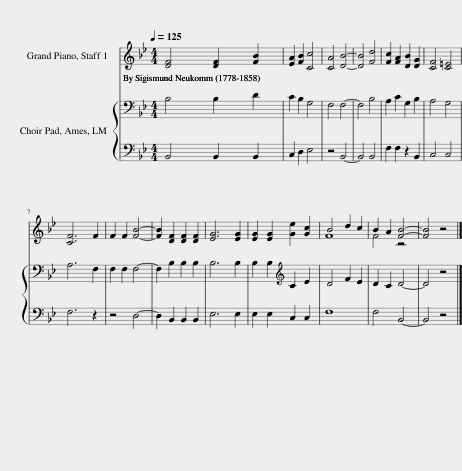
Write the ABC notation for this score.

X:1
%%score ( 1 2 ) { 3 | 4 }
L:1/8
Q:1/4=125
M:4/4
I:linebreak $
K:Bb
V:1 treble
V:2 treble
V:3 bass
V:4 bass
V:1
 [DF]4 [DF]2 [FB]2 | [EA]2 [FB]2 [Cc]4 | [CA]4 [DB]4- | [DB]4 [Fd]4 | [Fc]2 [FA]2 [DB]2 [DG]2 | %5
 [CF]4 [C=E]4 |$ [CF]6 F2 | F2 F2 [FB]4- | [FB]2 [DF]2 [DF]2 [DF]2 | [EG]6 [EG]2 | %10
 [EG]2 [EG]2 [Ge]2 [Gc]2 | B4 d2 c2 | B2 A2 [FB]4- | [FB]4 z4 |] %14
V:2
 x8 | x8 | x8 | x8 | x8 | %5
 x8 |$ x8 | x8 | x8 | x8 | %10
 x8 | F8 | F4 z4 | x8 |] %14
V:3
 B,4 B,2 D2 | C2 B,2 G,4 | F,4 F,4- | F,4 B,4 | A,2 C2 G,2 B,2 | %5
 A,4 G,4 |$ A,6 F,2 | F,2 F,2 F,4- | F,2 B,2 B,2 B,2 | B,6 B,2 | %10
 B,2 B,2[K:treble] C2 E2 | D4 F2 E2 | D2 C2 D4- | D4 z4 |] %14
V:4
 B,,4 B,,2 B,,2 | C,2 D,2 E,4 | z4 B,,4- | B,,4 B,,4 | F,2 F,2 z2 B,,2 | %5
 C,4 C,4 |$ F,6 z2 | z4 D,4- | D,2 B,,2 B,,2 B,,2 | E,6 E,2 | %10
 E,2 E,2 C,2 C,2 | F,8 | F,4 B,,4- | B,,4 z4 |] %14
